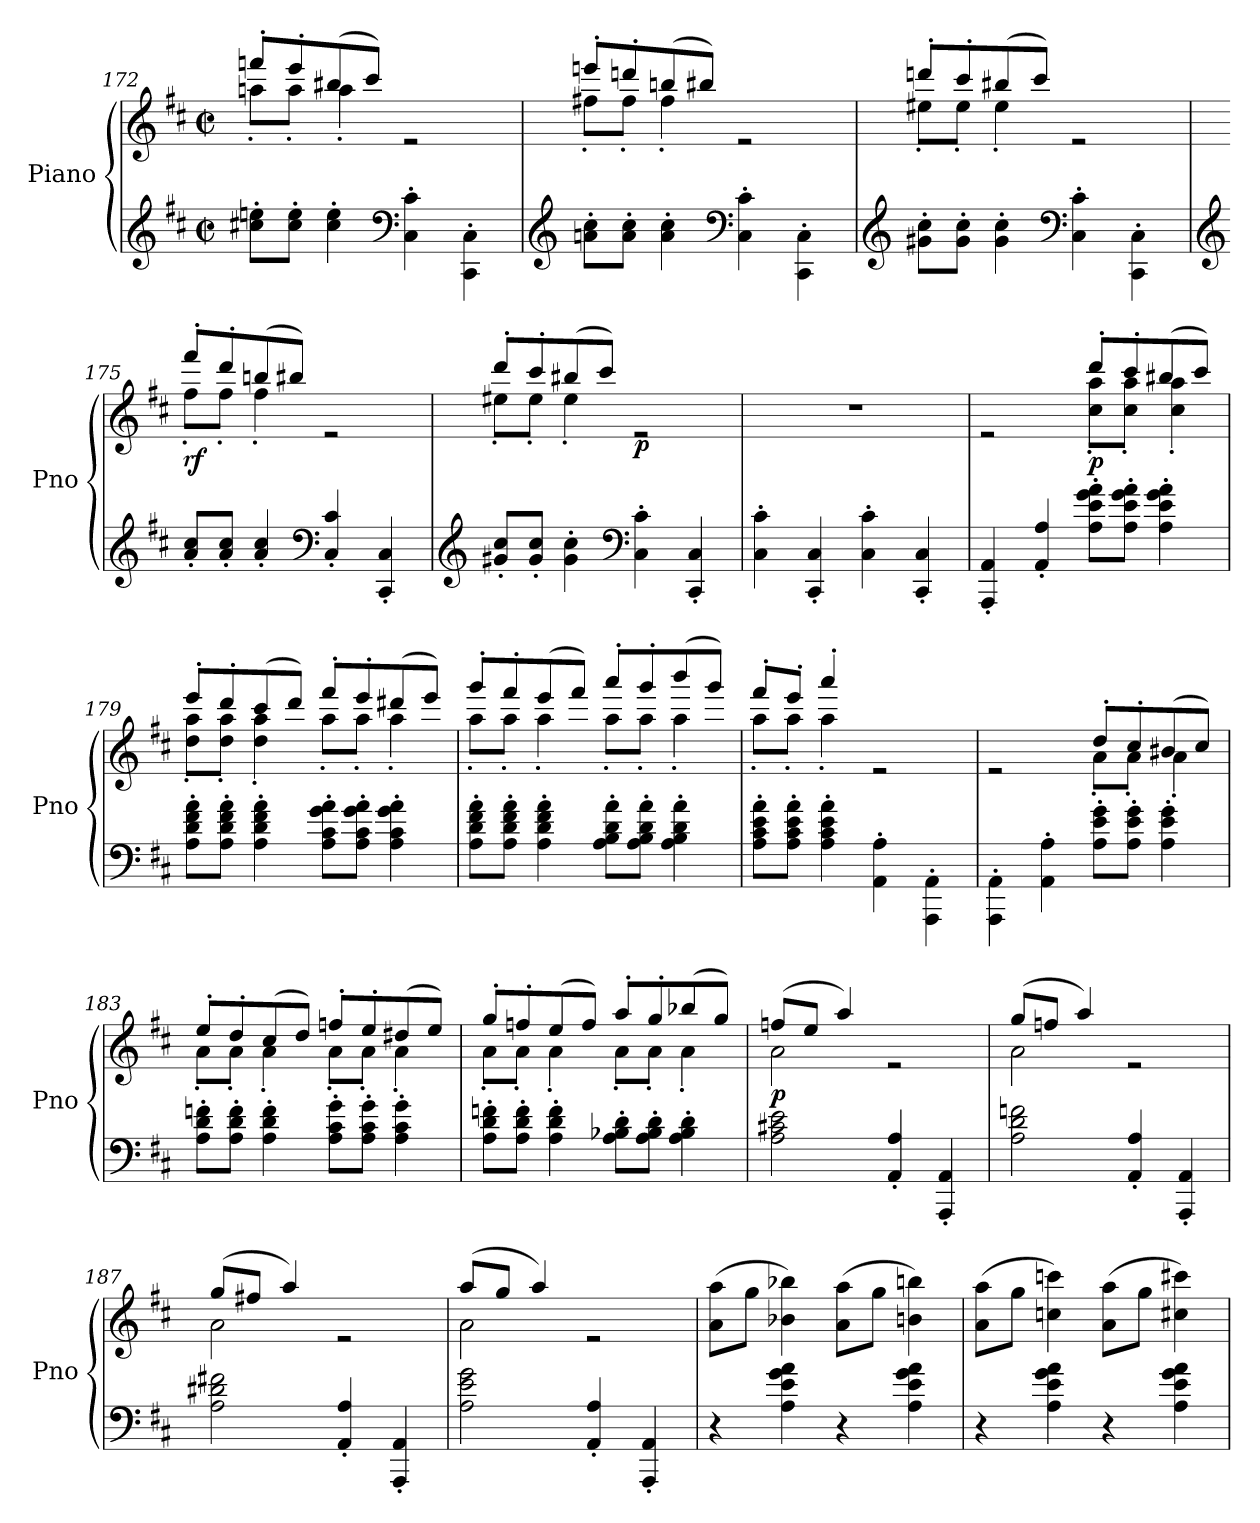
**kern	**kern	**dynam
*part1	*part1	*part1
*staff2	*staff1	*staff1/2
*I"Piano	*	*
*I'Pno	*	*
*clefG2	*clefG2	*
*k[f#c#]	*k[f#c#]	*
*M4/4	*M4/4	*
*met(c|)	*met(c|)	*
=172	=172	=172
*	*^	*
8cc#X\' 8een\'L	8fffn'/L	8aan'\L	.
8cc#\' 8ee\'J	8eee'/	8aa'\J	.
4cc#\' 4ee\'	(>8bb#X/	4aa'\	.
.	8ccc#/J)	.	.
*clefF4	*	*	*
4C#\' 4c#\'	2re	2ryy	.
4CC#\' 4C#\'	.	.	.
=173	=173	=173	=173
*clefG2	*	*	*
8an\' 8cc#\'L	8eeen'/L	8ff#X'\L	.
8a\' 8cc#\'J	8dddn'/	8ff#'\J	.
4a\' 4cc#\'	(>8bbn/	4ff#'\	.
.	8bb#X/J)	.	.
*clefF4	*	*	*
4C#\' 4c#\'	2re	2ryy	.
4CC#\' 4C#\'	.	.	.
=174	=174	=174	=174
*clefG2	*	*	*
8g#X\' 8cc#\'L	8dddn'/L	8ee#X'\L	.
8g#\' 8cc#\'J	8ccc#'/	8ee#'\J	.
4g#\' 4cc#\'	(>8bb#X/	4ee#'\	.
.	8ccc#/J)	.	.
*clefF4	*	*	*
4C#\' 4c#\'	2re	2ryy	.
4CC#\' 4C#\'	.	.	.
!!LO:LB:g=z	!!
=175	=175	=175	=175
*clefG2	*	*	*
!	!	!	!LO:DY:b
8a/' 8cc#/'L	8fff#'/L	8ff#'\L	rf
8a/' 8cc#/'J	8ddd'/	8ff#'\J	.
4a/' 4cc#/'	(>8bbn/	4ff#'\	.
.	8bb#X/J)	.	.
*clefF4	*	*	*
4C#/' 4c#/'	2re	2ryy	.
4CC#/' 4C#/'	.	.	.
=176	=176	=176	=176
*clefG2	*	*	*
8g#X/' 8cc#/'L	8ddd'/L	8ee#X'\L	.
8g#/' 8cc#/'J	8ccc#'/	8ee#'\J	.
4g#\' 4cc#\'	(>8bb#X/	4ee#'\	.
.	8ccc#/J)	.	.
*clefF4	*	*	*
!	!	!	!LO:DY:b
4C#\' 4c#\'	2re	2ryy	p
4CC#/' 4C#/'	.	.	.
*	*v	*v	*
=177	=177	=177
4C#\' 4c#\'	1r	.
4CC#/' 4C#/'	.	.
4C#\' 4c#\'	.	.
4CC#/' 4C#/'	.	.
=178	=178	=178
*	*^	*
4AAA/' 4AA/'	2re	2ryy	.
4AA/' 4A/'	.	.	.
!	!	!	!LO:DY:b
8A\' 8e\' 8g\' 8a\'L	8ddd'/L	8cc#\' 8aa\'L	p
8A\' 8e\' 8g\' 8a\'J	8ccc#'/	8cc#\' 8aa\'J	.
4A\' 4e\' 4g\' 4a\'	(>8bb#X/	4cc#\' 4aa\'	.
.	8ccc#/J)	.	.
=179	=179	=179	=179
8A\' 8d\' 8f#\' 8a\'L	8eee'/L	8dd\' 8aa\'L	.
8A\' 8d\' 8f#\' 8a\'J	8ddd'/	8dd\' 8aa\'J	.
4A\' 4d\' 4f#\' 4a\'	(8ccc#/	4dd\' 4aa\'	.
.	8ddd/J)	.	.
8A\' 8c#\' 8g\' 8a\'L	8fff#'/L	8aa'\L	.
8A\' 8c#\' 8g\' 8a\'J	8eee'/	8aa'\J	.
4A\' 4c#\' 4g\' 4a\'	(8ddd#X/	4aa'\	.
.	8eee/J)	.	.
!!LO:LB:g=z	!!
=180	=180	=180	=180
8A\' 8d\' 8f#\' 8a\'L	8ggg'/L	8aa'\L	.
8A\' 8d\' 8f#\' 8a\'J	8fff#'/	8aa'\J	.
4A\' 4d\' 4f#\' 4a\'	(8eee/	4aa'\	.
.	8fff#/J)	.	.
8A\' 8B\' 8d\' 8a\'L	8aaa'/L	8aa'\L	.
8A\' 8B\' 8d\' 8a\'J	8ggg'/	8aa'\J	.
4A\' 4B\' 4d\' 4a\'	(8bbb/	4aa'\	.
.	8ggg/J)	.	.
=181	=181	=181	=181
8A\' 8c#\' 8e\' 8a\'L	8fff#'/L	8aa'\L	.
8A\' 8c#\' 8e\' 8a\'J	8eee'/J	8aa'\J	.
4A\' 4c#\' 4e\' 4a\'	4aaa'/	4aa'\	.
4AA\' 4A\'	2re	2ryy	.
4AAA\' 4AA\'	.	.	.
=182	=182	=182	=182
4AAA\' 4AA\'	2re	2ryy	.
4AA\' 4A\'	.	.	.
!	!	!	!LO:DY:a
8A\' 8e\' 8g\'L	8dd'/L	8a'\L	other-dynamics
8A\' 8e\' 8g\'J	8cc#'/	8a'\J	.
4A\' 4e\' 4g\'	(>8b#X/	4a'\	.
.	8cc#/J)	.	.
=183	=183	=183	=183
8A\' 8d\' 8fn\'L	8ee'/L	8a'\L	.
8A\' 8d\' 8f\'J	8dd'/	8a'\J	.
4A\' 4d\' 4f\'	(8cc#/	4a'\	.
.	8dd/J)	.	.
8A\' 8c#\' 8g\'L	8ffn'/L	8a'\L	.
8A\' 8c#\' 8g\'J	8ee'/	8a'\J	.
4A\' 4c#\' 4g\'	(8dd#X/	4a'\	.
.	8ee/J)	.	.
!!LO:LB:g=z	!!
=184	=184	=184	=184
8A\' 8d\' 8fn\'L	8gg'/L	8a'\L	.
8A\' 8d\' 8f\'J	8ffn'/	8a'\J	.
4A\' 4d\' 4f\'	(8ee/	4a'\	.
.	8ff/J)	.	.
8A\' 8B-X\' 8d\'L	8aa'/L	8a'\L	.
8A\' 8B-\' 8d\'J	8gg'/	8a'\J	.
4A\' 4B-\' 4d\'	(8bb-X/	4a'\	.
.	8gg/J)	.	.
=185	=185	=185	=185
!	!	!	!LO:DY:b
2A\ 2c#X\ 2e\	(8ffn/L	2a\	p
.	8ee/J	.	.
.	4aa/)	.	.
4AA/' 4A/'	2re	2ryy	.
4AAA/' 4AA/'	.	.	.
=186	=186	=186	=186
2A\ 2d\ 2fn\	(8gg/L	2a\	.
.	8ffn/J	.	.
.	4aa/)	.	.
4AA/' 4A/'	2re	2ryy	.
4AAA/' 4AA/'	.	.	.
=187	=187	=187	=187
2A\ 2d#X\ 2f#X\	(8gg/L	2a\	.
.	8ff#X/J	.	.
.	4aa/)	.	.
4AA/' 4A/'	2re	2ryy	.
4AAA/' 4AA/'	.	.	.
=188	=188	=188	=188
2A\ 2e\ 2g\	(8aa/L	2a\	.
.	8gg/J	.	.
.	4aa/)	.	.
4AA/' 4A/'	2re	2ryy	.
4AAA/' 4AA/'	.	.	.
*	*v	*v	*
!!LO:LB:g=z
=189	=189	=189
4r	(8a\ 8aa\L	.
.	8gg\J	.
!	!	!LO:DY:b=2
4A\ 4e\ 4g\ 4a\	4b-X\ 4bb-X\)	other-dynamics
4r	(8a\ 8aa\L	.
.	8gg\J	.
4A\ 4e\ 4g\ 4a\	4bn\ 4bbn\)	.
=190	=190	=190
4r	(8a\ 8aa\L	.
.	8gg\J	.
4A\ 4e\ 4g\ 4a\	4ccn\ 4cccn\)	.
4r	(8a\ 8aa\L	.
.	8gg\J	.
4A\ 4e\ 4g\ 4a\	4cc#X\ 4ccc#X\)	.
=	=	=
*-	*-	*-
